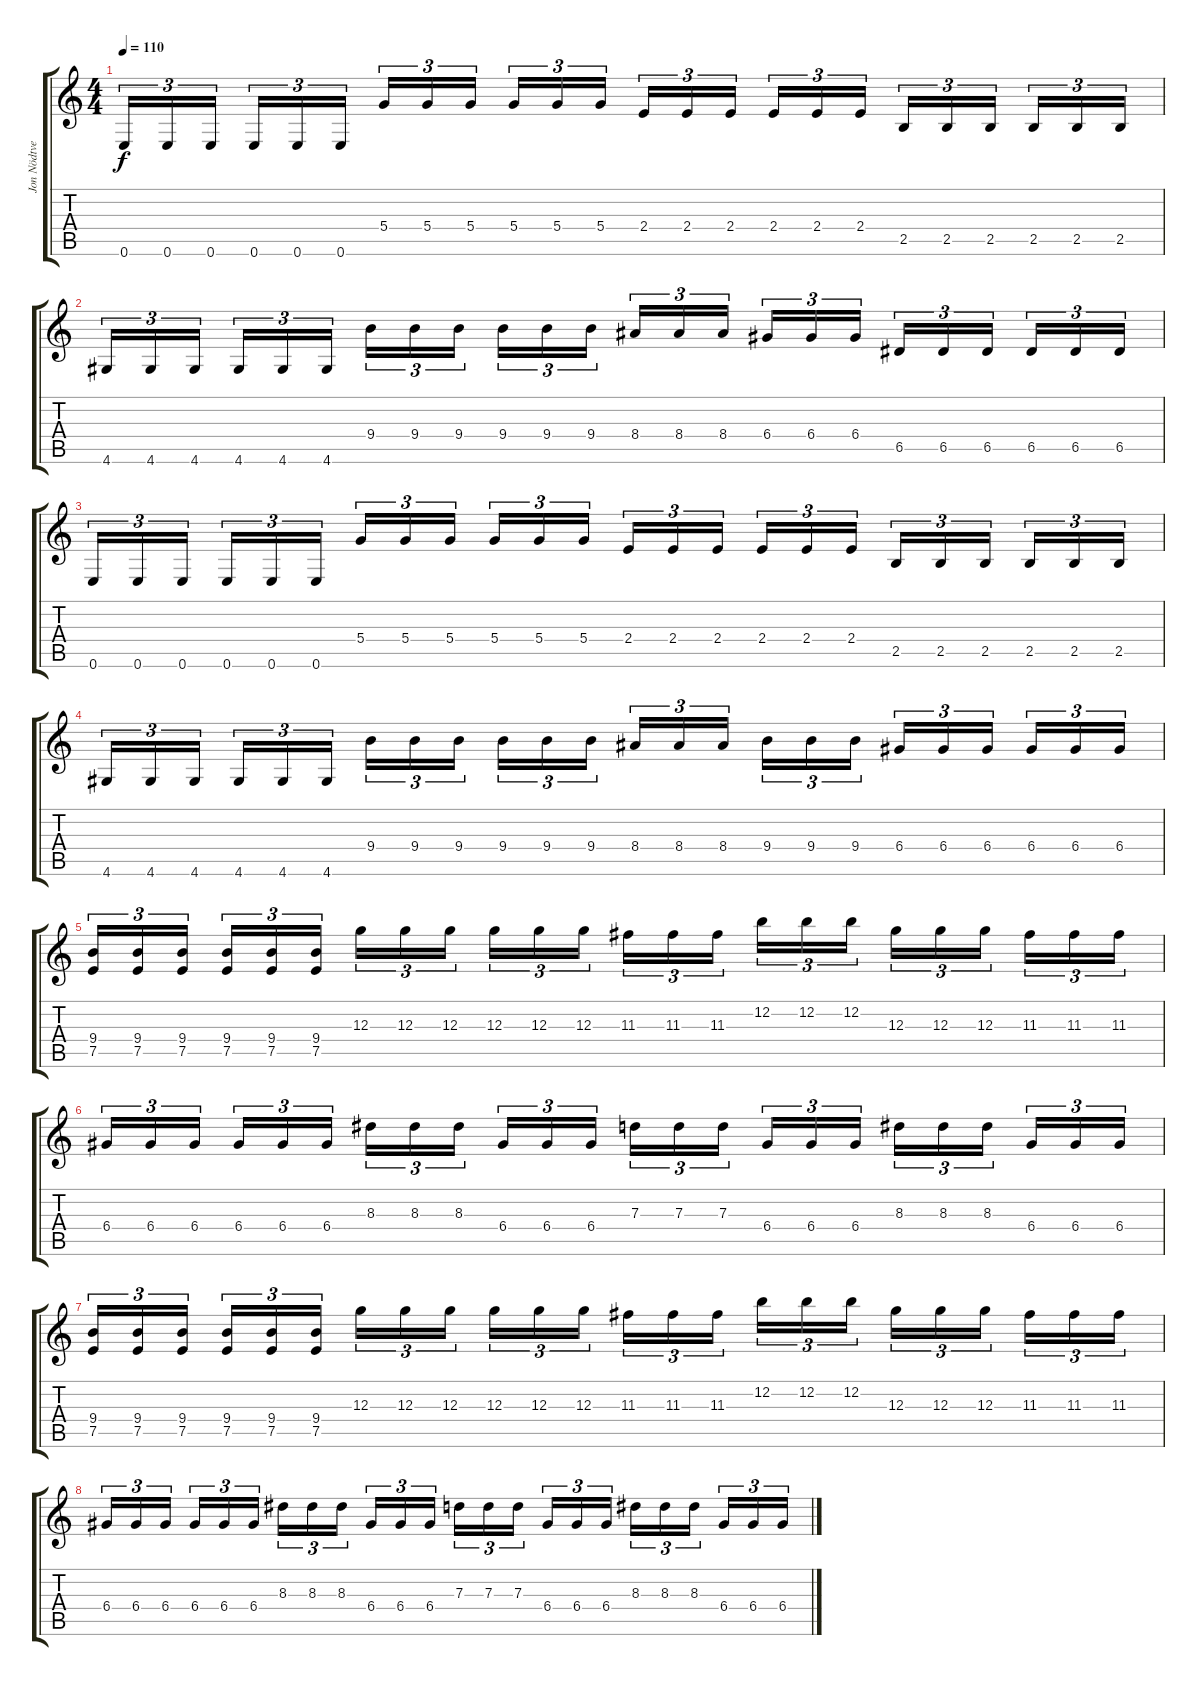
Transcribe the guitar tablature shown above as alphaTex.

\track ("Jon Nödtveidt" "Jon Nödtve") {instrument overdrivenguitar}
\staff {score tabs}
\tuning (E4 B3 G3 D3 A2 E2) {hide}
\ts (4 4)
\tempo 110
\clef g2
\ks c
0.6.16{tu (3 2) dy f} 0.6.16{tu (3 2)} 0.6.16{tu (3 2)} 0.6.16{tu (3 2)} 0.6.16{tu (3 2)} 0.6.16{tu (3 2)} 5.4.16{tu (3 2)} 5.4.16{tu (3 2)} 5.4.16{tu (3 2)} 5.4.16{tu (3 2)} 5.4.16{tu (3 2)} 5.4.16{tu (3 2)} 2.4.16{tu (3 2)} 2.4.16{tu (3 2)} 2.4.16{tu (3 2)} 2.4.16{tu (3 2)} 2.4.16{tu (3 2)} 2.4.16{tu (3 2)} 2.5.16{tu (3 2)} 2.5.16{tu (3 2)} 2.5.16{tu (3 2)} 2.5.16{tu (3 2)} 2.5.16{tu (3 2)} 2.5.16{tu (3 2)} |
4.6.16{tu (3 2)} 4.6.16{tu (3 2)} 4.6.16{tu (3 2)} 4.6.16{tu (3 2)} 4.6.16{tu (3 2)} 4.6.16{tu (3 2)} 9.4.16{tu (3 2)} 9.4.16{tu (3 2)} 9.4.16{tu (3 2)} 9.4.16{tu (3 2)} 9.4.16{tu (3 2)} 9.4.16{tu (3 2)} 8.4.16{tu (3 2)} 8.4.16{tu (3 2)} 8.4.16{tu (3 2)} 6.4.16{tu (3 2)} 6.4.16{tu (3 2)} 6.4.16{tu (3 2)} 6.5.16{tu (3 2)} 6.5.16{tu (3 2)} 6.5.16{tu (3 2)} 6.5.16{tu (3 2)} 6.5.16{tu (3 2)} 6.5.16{tu (3 2)} |
0.6.16{tu (3 2)} 0.6.16{tu (3 2)} 0.6.16{tu (3 2)} 0.6.16{tu (3 2)} 0.6.16{tu (3 2)} 0.6.16{tu (3 2)} 5.4.16{tu (3 2)} 5.4.16{tu (3 2)} 5.4.16{tu (3 2)} 5.4.16{tu (3 2)} 5.4.16{tu (3 2)} 5.4.16{tu (3 2)} 2.4.16{tu (3 2)} 2.4.16{tu (3 2)} 2.4.16{tu (3 2)} 2.4.16{tu (3 2)} 2.4.16{tu (3 2)} 2.4.16{tu (3 2)} 2.5.16{tu (3 2)} 2.5.16{tu (3 2)} 2.5.16{tu (3 2)} 2.5.16{tu (3 2)} 2.5.16{tu (3 2)} 2.5.16{tu (3 2)} |
4.6.16{tu (3 2)} 4.6.16{tu (3 2)} 4.6.16{tu (3 2)} 4.6.16{tu (3 2)} 4.6.16{tu (3 2)} 4.6.16{tu (3 2)} 9.4.16{tu (3 2)} 9.4.16{tu (3 2)} 9.4.16{tu (3 2)} 9.4.16{tu (3 2)} 9.4.16{tu (3 2)} 9.4.16{tu (3 2)} 8.4.16{tu (3 2)} 8.4.16{tu (3 2)} 8.4.16{tu (3 2)} 9.4.16{tu (3 2)} 9.4.16{tu (3 2)} 9.4.16{tu (3 2)} 6.4.16{tu (3 2)} 6.4.16{tu (3 2)} 6.4.16{tu (3 2)} 6.4.16{tu (3 2)} 6.4.16{tu (3 2)} 6.4.16{tu (3 2)} |
(9.4 7.5).16{tu (3 2)} (9.4 7.5).16{tu (3 2)} (9.4 7.5).16{tu (3 2)} (9.4 7.5).16{tu (3 2)} (9.4 7.5).16{tu (3 2)} (9.4 7.5).16{tu (3 2)} 12.3.16{tu (3 2)} 12.3.16{tu (3 2)} 12.3.16{tu (3 2)} 12.3.16{tu (3 2)} 12.3.16{tu (3 2)} 12.3.16{tu (3 2)} 11.3.16{tu (3 2)} 11.3.16{tu (3 2)} 11.3.16{tu (3 2)} 12.2.16{tu (3 2)} 12.2.16{tu (3 2)} 12.2.16{tu (3 2)} 12.3.16{tu (3 2)} 12.3.16{tu (3 2)} 12.3.16{tu (3 2)} 11.3.16{tu (3 2)} 11.3.16{tu (3 2)} 11.3.16{tu (3 2)} |
6.4.16{tu (3 2)} 6.4.16{tu (3 2)} 6.4.16{tu (3 2)} 6.4.16{tu (3 2)} 6.4.16{tu (3 2)} 6.4.16{tu (3 2)} 8.3.16{tu (3 2)} 8.3.16{tu (3 2)} 8.3.16{tu (3 2)} 6.4.16{tu (3 2)} 6.4.16{tu (3 2)} 6.4.16{tu (3 2)} 7.3.16{tu (3 2)} 7.3.16{tu (3 2)} 7.3.16{tu (3 2)} 6.4.16{tu (3 2)} 6.4.16{tu (3 2)} 6.4.16{tu (3 2)} 8.3.16{tu (3 2)} 8.3.16{tu (3 2)} 8.3.16{tu (3 2)} 6.4.16{tu (3 2)} 6.4.16{tu (3 2)} 6.4.16{tu (3 2)} |
(9.4 7.5).16{tu (3 2)} (9.4 7.5).16{tu (3 2)} (9.4 7.5).16{tu (3 2)} (9.4 7.5).16{tu (3 2)} (9.4 7.5).16{tu (3 2)} (9.4 7.5).16{tu (3 2)} 12.3.16{tu (3 2)} 12.3.16{tu (3 2)} 12.3.16{tu (3 2)} 12.3.16{tu (3 2)} 12.3.16{tu (3 2)} 12.3.16{tu (3 2)} 11.3.16{tu (3 2)} 11.3.16{tu (3 2)} 11.3.16{tu (3 2)} 12.2.16{tu (3 2)} 12.2.16{tu (3 2)} 12.2.16{tu (3 2)} 12.3.16{tu (3 2)} 12.3.16{tu (3 2)} 12.3.16{tu (3 2)} 11.3.16{tu (3 2)} 11.3.16{tu (3 2)} 11.3.16{tu (3 2)} |
6.4.16{tu (3 2)} 6.4.16{tu (3 2)} 6.4.16{tu (3 2)} 6.4.16{tu (3 2)} 6.4.16{tu (3 2)} 6.4.16{tu (3 2)} 8.3.16{tu (3 2)} 8.3.16{tu (3 2)} 8.3.16{tu (3 2)} 6.4.16{tu (3 2)} 6.4.16{tu (3 2)} 6.4.16{tu (3 2)} 7.3.16{tu (3 2)} 7.3.16{tu (3 2)} 7.3.16{tu (3 2)} 6.4.16{tu (3 2)} 6.4.16{tu (3 2)} 6.4.16{tu (3 2)} 8.3.16{tu (3 2)} 8.3.16{tu (3 2)} 8.3.16{tu (3 2)} 6.4.16{tu (3 2)} 6.4.16{tu (3 2)} 6.4.16{tu (3 2)}
